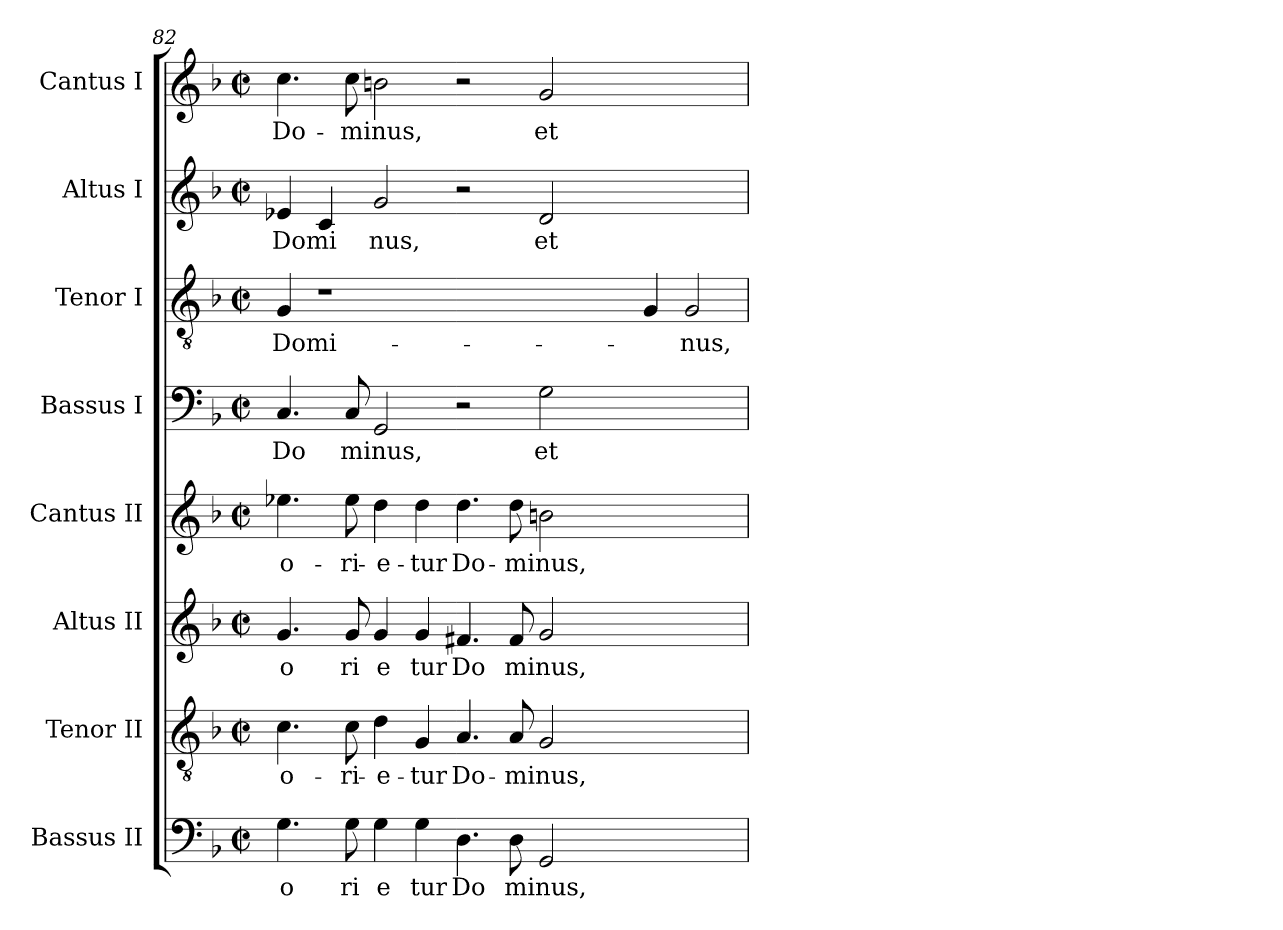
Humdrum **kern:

**kern	**text	**kern	**text	**kern	**text	**kern	**text	**kern	**text	**kern	**text	**kern	**text	**kern	**text
*part8	*part8	*part7	*part7	*part6	*part6	*part5	*part5	*part4	*part4	*part3	*part3	*part2	*part2	*part1	*part1
*staff8	*staff8	*staff7	*staff7	*staff6	*staff6	*staff5	*staff5	*staff4	*staff4	*staff3	*staff3	*staff2	*staff2	*staff1	*staff1
*I"Bassus II	*	*I"Tenor II	*	*I"Altus II	*	*I"Cantus II	*	*I"Bassus I	*	*I"Tenor I	*	*I"Altus I	*	*I"Cantus I	*
*clefF4	*	*clefGv2	*	*clefG2	*	*clefG2	*	*clefF4	*	*clefGv2	*	*clefG2	*	*clefG2	*
*k[b-]	*	*k[b-]	*	*k[b-]	*	*k[b-]	*	*k[b-]	*	*k[b-]	*	*k[b-]	*	*k[b-]	*
*F:	*	*F:	*	*F:	*	*F:	*	*F:	*	*F:	*	*F:	*	*F:	*
*M2/2	*	*M2/2	*	*M2/2	*	*M2/2	*	*M2/2	*	*M2/2	*	*M2/2	*	*M2/2	*
*met(c|)	*	*met(c|)	*	*met(c|)	*	*met(c|)	*	*met(c|)	*	*met(c|)	*	*met(c|)	*	*met(c|)	*
=82	=82	=82	=82	=82	=82	=82	=82	=82	=82	=82	=82	=82	=82	=82	=82
!	!LO:LY:b:cj	!	!LO:LY:b:cj	!	!LO:LY:b:cj	!	!LO:LY:b:cj	!	!LO:LY:b:cj	!	!LO:LY:b:cj	!	!LO:LY:b:cj	!	!LO:LY:b:cj
4.G\	o	4.c\	o-	4.g/	o	4.ee-X\	o-	4.C/	Do	4G/	Domi-	4e-X/	Domi	4.cc\	Do-
!	!	!	!	!	!	!	!	!	!	!LO:N:vis=1	!	!	!	!	!
.	.	.	.	.	.	.	.	.	.	0r	.	4c/	.	.	.
!	!LO:LY:b:cj	!	!LO:LY:b:cj	!	!LO:LY:b:cj	!	!LO:LY:b:cj	!	!LO:LY:b	!	!	!	!	!	!LO:LY:b
8G\	ri	8c\	-ri-	8g/	ri	8ee-\	-ri-	8C/	minus,	.	.	.	.	8cc\	-minus,
!	!LO:LY:b:cj	!	!LO:LY:b:cj	!	!LO:LY:b:cj	!	!LO:LY:b:cj	!	!	!	!	!	!LO:LY:b:cj	!	!
4G\	e	4d\	-e-	4g/	e	4dd\	-e-	2GG/	.	.	.	2g/	nus,	2bn\	.
!	!LO:LY:b:cj	!	!LO:LY:b:cj	!	!LO:LY:b:cj	!	!LO:LY:b:cj	!	!	!	!	!	!	!	!
4G\	tur	4G/	-tur	4g/	tur	4dd\	-tur	.	.	.	.	.	.	.	.
!	!LO:LY:b:cj	!	!LO:LY:b:cj	!	!LO:LY:b:cj	!	!LO:LY:b:cj	!	!	!	!	!	!	!	!
4.D\	Do	4.A/	Do-	4.f#X/	Do	4.dd\	Do-	2r	.	.	.	2r	.	2r	.
!	!LO:LY:b	!	!LO:LY:b	!	!LO:LY:b	!	!LO:LY:b	!	!	!	!	!	!	!	!
8D\	minus,	8A/	-minus,	8f#/	minus,	8dd\	-minus,	.	.	.	.	.	.	.	.
!	!	!	!	!	!	!	!	!	!LO:LY:b:cj	!	!	!	!LO:LY:b:cj	!	!LO:LY:b:cj
2GG/	.	2G/	.	2g/	.	2bn\	.	2G\	et	.	.	2d/	et	2g/	et
1ryy	.	1ryy	.	1ryy	.	1ryy	.	1ryy	.	.	.	1ryy	.	1ryy	.
.	.	.	.	.	.	.	.	.	.	4G/	.	.	.	.	.
!	!	!	!	!	!	!	!	!	!	!	!LO:LY:b:cj	!	!	!	!
.	.	.	.	.	.	.	.	.	.	2G/	-nus,	.	.	.	.
=	=	=	=	=	=	=	=	=	=	=	=	=	=	=	=
*-	*-	*-	*-	*-	*-	*-	*-	*-	*-	*-	*-	*-	*-	*-	*-
